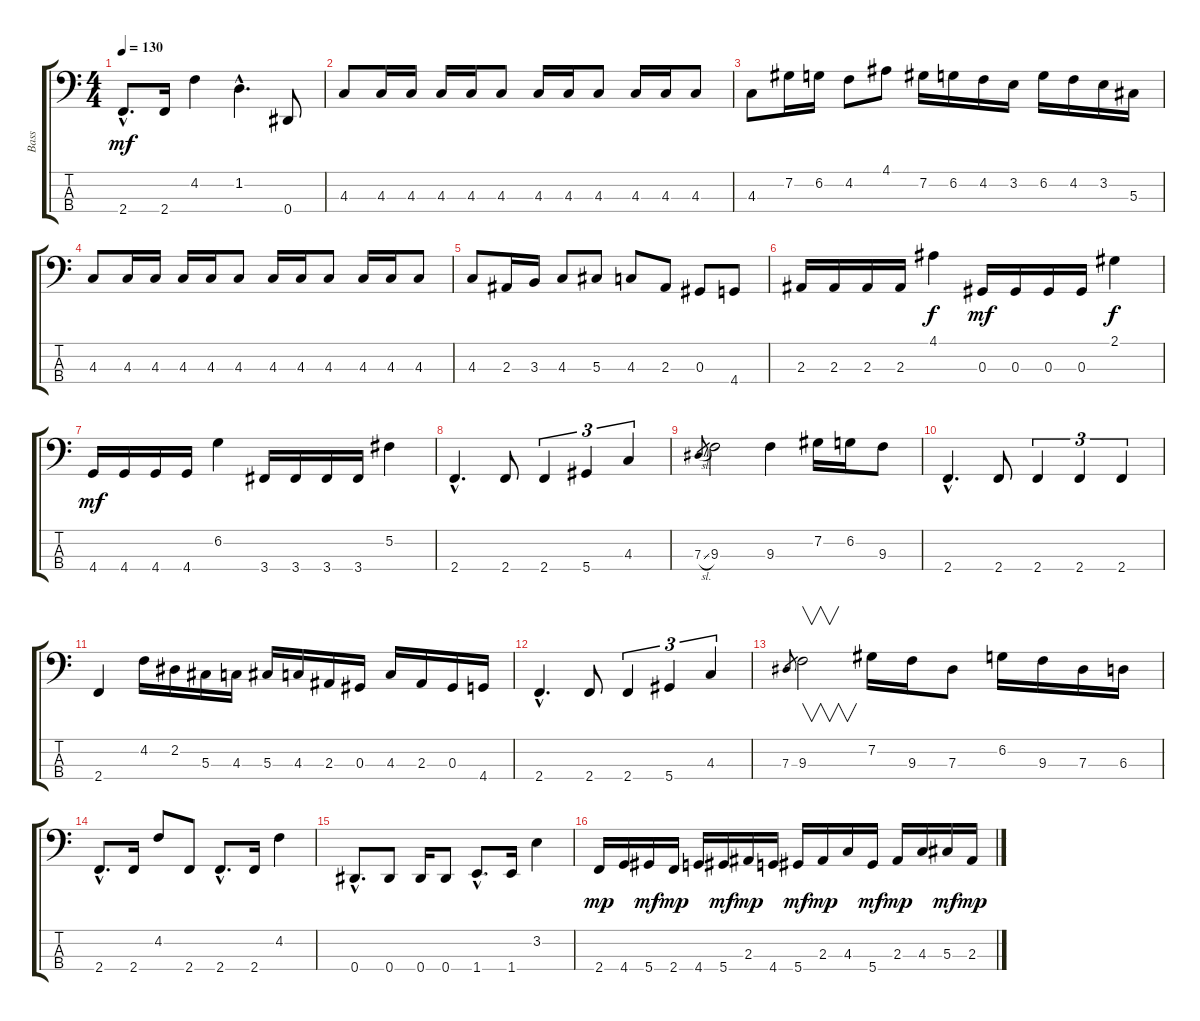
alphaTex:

\track ("Bass" "Bass") {instrument electricbasspick}
\staff {score tabs}
\tuning (Gb2 Db2 Ab1 Eb1) {hide}
\ts (4 4)
\tempo 130
\clef f4
\ks c
2.4{hac}.8{d dy mf} 2.4.16 4.2.4 1.2{hac}.4{d} 0.4.8 |
4.3.8 4.3.16 4.3.16 4.3.16 4.3.16 4.3.8 4.3.16 4.3.16 4.3.8 4.3.16 4.3.16 4.3.8 |
4.3.8 7.2.16 6.2.16 4.2.8 4.1.8 7.2.16 6.2.16 4.2.16 3.2.16 6.2.16 4.2.16 3.2.16 5.3.16 |
4.3.8 4.3.16 4.3.16 4.3.16 4.3.16 4.3.8 4.3.16 4.3.16 4.3.8 4.3.16 4.3.16 4.3.8 |
4.3.8 2.3.16 3.3.16 4.3.8 5.3.8 4.3.8 2.3.8 0.3.8 4.4.8 |
2.3.16 2.3.16 2.3.16 2.3.16 4.1.4{dy f} 0.3.16{dy mf} 0.3.16 0.3.16 0.3.16 2.1.4{dy f} |
4.4.16{dy mf} 4.4.16 4.4.16 4.4.16 6.2.4 3.4.16 3.4.16 3.4.16 3.4.16 5.2.4 |
2.4{hac}.4{d} 2.4.8 2.4.4{tu (3 2)} 5.4.4{tu (3 2)} 4.3.4{tu (3 2)} |
7.3{sl}.8{gr} 9.3.2 9.3.4 7.2.16 6.2.16 9.3.8 |
2.4{hac}.4{d} 2.4.8 2.4.4{tu (3 2)} 2.4.4{tu (3 2)} 2.4.4{tu (3 2)} |
2.4.4 4.2.16 2.2.16 5.3.16 4.3.16 5.3.16 4.3.16 2.3.16 0.3.16 4.3.16 2.3.16 0.3.16 4.4.16 |
2.4{hac}.4{d} 2.4.8 2.4.4{tu (3 2)} 5.4.4{tu (3 2)} 4.3.4{tu (3 2)} |
7.3.8{gr} 9.3.2{v} 7.2.16 9.3.16 7.3.8 6.2.16 9.3.16 7.3.16 6.3.16 |
2.4{hac}.8{d} 2.4.16 4.2.8 2.4.8 2.4{hac}.8{d} 2.4.16 4.2.4 |
0.4{hac}.8{d} 0.4.8 0.4.16 0.4.8 1.4{hac}.8{d} 1.4.16 3.2.4 |
2.4.16{dy mp} 4.4.16 5.4.16{dy mf} 2.4.16{dy mp} 4.4.16 5.4.16{dy mf} 2.3.16{dy mp} 4.4.16 5.4.16{dy mf} 2.3.16{dy mp} 4.3.16 5.4.16{dy mf} 2.3.16{dy mp} 4.3.16 5.3.16{dy mf} 2.3.16{dy mp}
